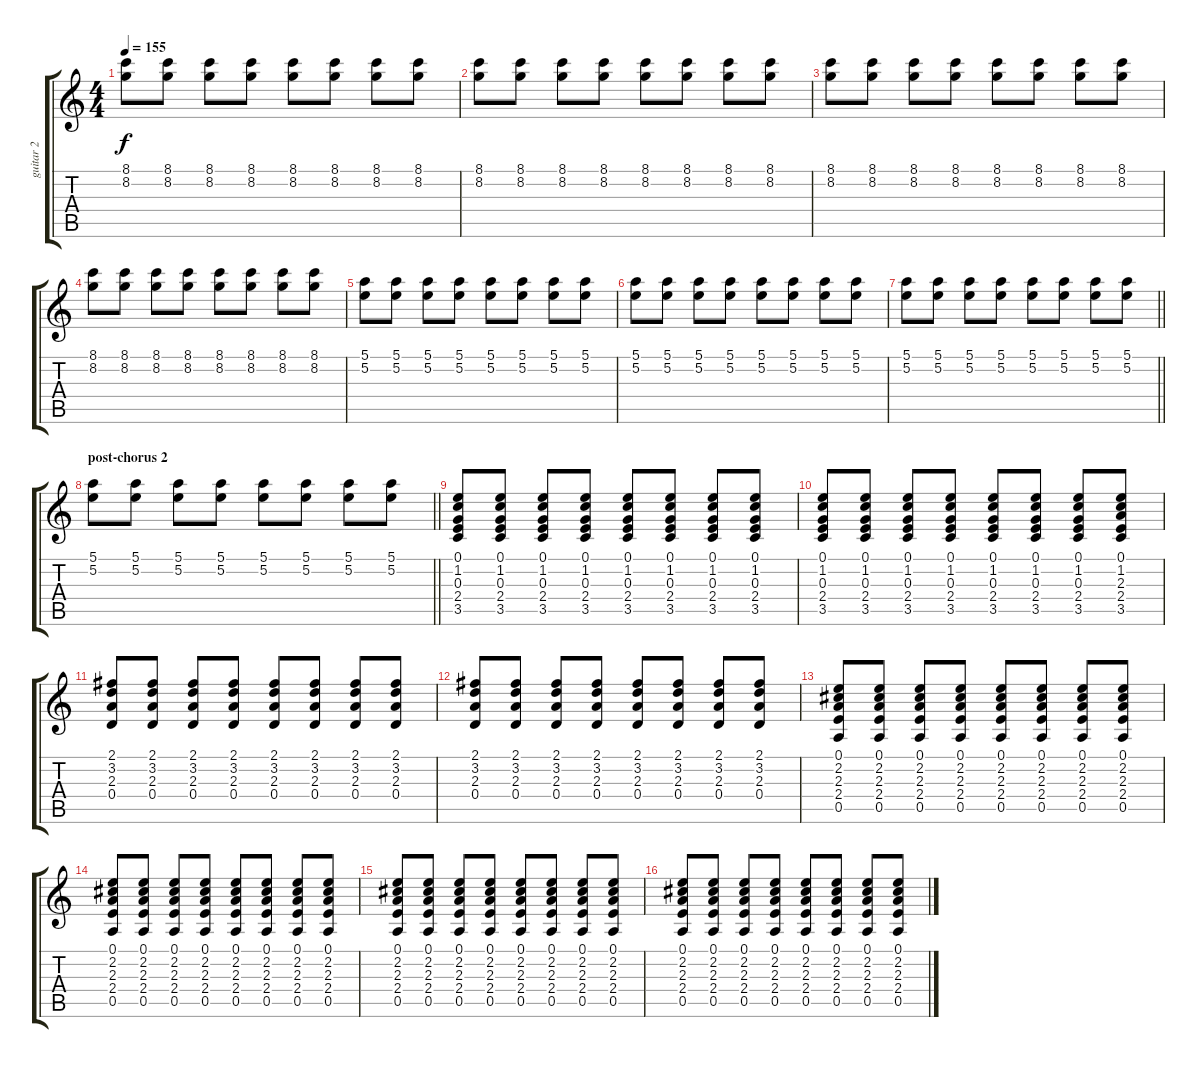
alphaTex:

\track ("guitar 2" "guitar 2") {instrument electricguitarjazz}
\staff {score tabs}
\tuning (E4 B3 G3 D3 A2 E2) {hide}
\ts (4 4)
\tempo 155
\clef g2
\ks c
(8.1 8.2).8{dy f} (8.1 8.2).8 (8.1 8.2).8 (8.1 8.2).8 (8.1 8.2).8 (8.1 8.2).8 (8.1 8.2).8 (8.1 8.2).8 |
(8.1 8.2).8 (8.1 8.2).8 (8.1 8.2).8 (8.1 8.2).8 (8.1 8.2).8 (8.1 8.2).8 (8.1 8.2).8 (8.1 8.2).8 |
(8.1 8.2).8 (8.1 8.2).8 (8.1 8.2).8 (8.1 8.2).8 (8.1 8.2).8 (8.1 8.2).8 (8.1 8.2).8 (8.1 8.2).8 |
(8.1 8.2).8 (8.1 8.2).8 (8.1 8.2).8 (8.1 8.2).8 (8.1 8.2).8 (8.1 8.2).8 (8.1 8.2).8 (8.1 8.2).8 |
(5.1 5.2).8 (5.1 5.2).8 (5.1 5.2).8 (5.1 5.2).8 (5.1 5.2).8 (5.1 5.2).8 (5.1 5.2).8 (5.1 5.2).8 |
(5.1 5.2).8 (5.1 5.2).8 (5.1 5.2).8 (5.1 5.2).8 (5.1 5.2).8 (5.1 5.2).8 (5.1 5.2).8 (5.1 5.2).8 |
\barLineRight lightlight
(5.1 5.2).8 (5.1 5.2).8 (5.1 5.2).8 (5.1 5.2).8 (5.1 5.2).8 (5.1 5.2).8 (5.1 5.2).8 (5.1 5.2).8 |
\section ("" "post-chorus 2")
\barLineRight lightlight
(5.1 5.2).8 (5.1 5.2).8 (5.1 5.2).8 (5.1 5.2).8 (5.1 5.2).8 (5.1 5.2).8 (5.1 5.2).8 (5.1 5.2).8 |
(0.1 1.2 0.3 2.4 3.5).8 (0.1 1.2 0.3 2.4 3.5).8 (0.1 1.2 0.3 2.4 3.5).8 (0.1 1.2 0.3 2.4 3.5).8 (0.1 1.2 0.3 2.4 3.5).8 (0.1 1.2 0.3 2.4 3.5).8 (0.1 1.2 0.3 2.4 3.5).8 (0.1 1.2 0.3 2.4 3.5).8 |
(0.1 1.2 0.3 2.4 3.5).8 (0.1 1.2 0.3 2.4 3.5).8 (0.1 1.2 0.3 2.4 3.5).8 (0.1 1.2 0.3 2.4 3.5).8 (0.1 1.2 0.3 2.4 3.5).8 (0.1 1.2 0.3 2.4 3.5).8 (0.1 1.2 0.3 2.4 3.5).8 (0.1 1.2 2.3 2.4 3.5).8 |
(2.1 3.2 2.3 0.4).8 (2.1 3.2 2.3 0.4).8 (2.1 3.2 2.3 0.4).8 (2.1 3.2 2.3 0.4).8 (2.1 3.2 2.3 0.4).8 (2.1 3.2 2.3 0.4).8 (2.1 3.2 2.3 0.4).8 (2.1 3.2 2.3 0.4).8 |
(2.1 3.2 2.3 0.4).8 (2.1 3.2 2.3 0.4).8 (2.1 3.2 2.3 0.4).8 (2.1 3.2 2.3 0.4).8 (2.1 3.2 2.3 0.4).8 (2.1 3.2 2.3 0.4).8 (2.1 3.2 2.3 0.4).8 (2.1 3.2 2.3 0.4).8 |
(0.1 2.2 2.3 2.4 0.5).8 (0.1 2.2 2.3 2.4 0.5).8 (0.1 2.2 2.3 2.4 0.5).8 (0.1 2.2 2.3 2.4 0.5).8 (0.1 2.2 2.3 2.4 0.5).8 (0.1 2.2 2.3 2.4 0.5).8 (0.1 2.2 2.3 2.4 0.5).8 (0.1 2.2 2.3 2.4 0.5).8 |
(0.1 2.2 2.3 2.4 0.5).8 (0.1 2.2 2.3 2.4 0.5).8 (0.1 2.2 2.3 2.4 0.5).8 (0.1 2.2 2.3 2.4 0.5).8 (0.1 2.2 2.3 2.4 0.5).8 (0.1 2.2 2.3 2.4 0.5).8 (0.1 2.2 2.3 2.4 0.5).8 (0.1 2.2 2.3 2.4 0.5).8 |
(0.1 2.2 2.3 2.4 0.5).8 (0.1 2.2 2.3 2.4 0.5).8 (0.1 2.2 2.3 2.4 0.5).8 (0.1 2.2 2.3 2.4 0.5).8 (0.1 2.2 2.3 2.4 0.5).8 (0.1 2.2 2.3 2.4 0.5).8 (0.1 2.2 2.3 2.4 0.5).8 (0.1 2.2 2.3 2.4 0.5).8 |
(0.1 2.2 2.3 2.4 0.5).8 (0.1 2.2 2.3 2.4 0.5).8 (0.1 2.2 2.3 2.4 0.5).8 (0.1 2.2 2.3 2.4 0.5).8 (0.1 2.2 2.3 2.4 0.5).8 (0.1 2.2 2.3 2.4 0.5).8 (0.1 2.2 2.3 2.4 0.5).8 (0.1 2.2 2.3 2.4 0.5).8
